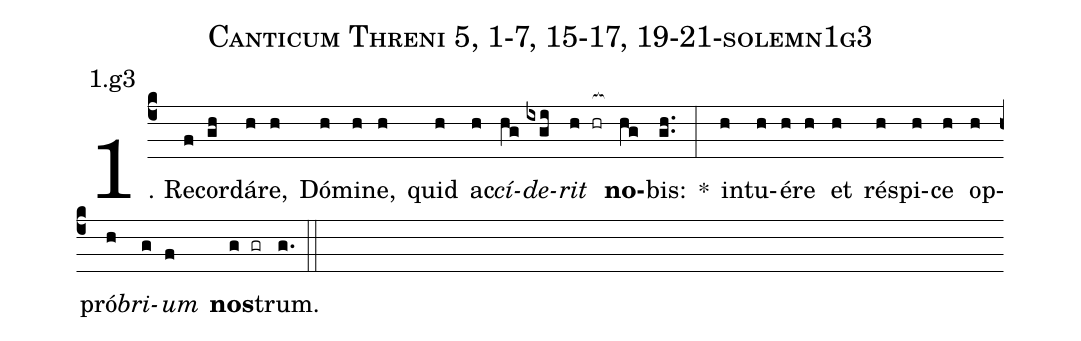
name: Canticum Threni 5, 1-7, 15-17, 19-21-solemn1g3;
annotation: 1.g3;
%%
(c4)1. Re(f)cor(gh)dá(h)re,(h) Dó(h)mi(h)ne,(h) quid(h) ac(h)<i>cí</i>(hg)<i>de</i>(ixgi)<i>rit</i>(h hr[ocb:1{]) <b>no</b>(hg[ocb:0}])bis:(gh..) *(:) in(h)tu(h)é(h)re(h) et(h) ré(h)spi(h)ce(h) op(h)pró(h)<i>bri</i>(g)<i>um</i>(f) <b>nos</b>(g gr)trum.(g.) (::)
